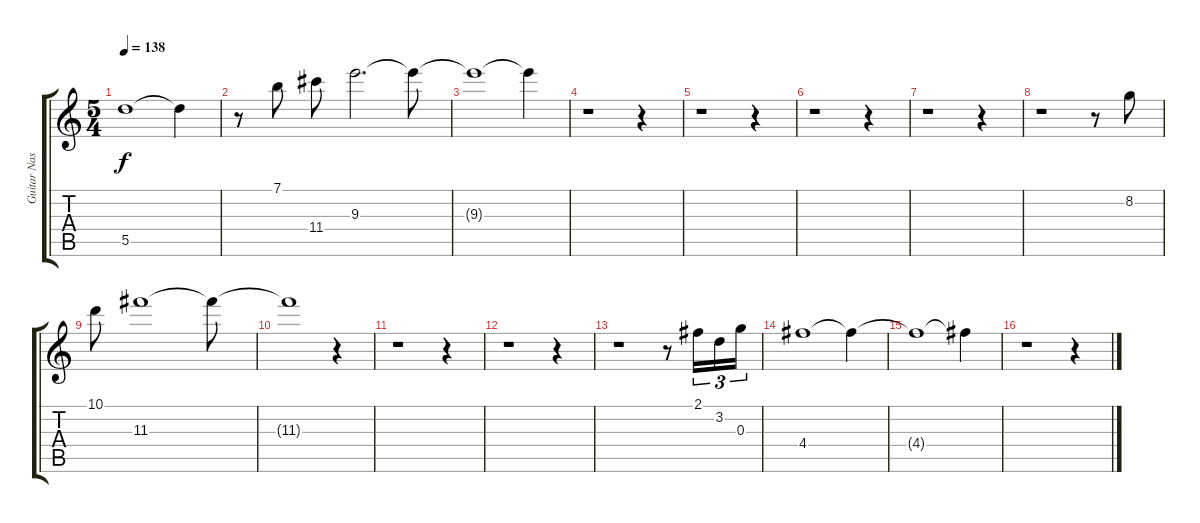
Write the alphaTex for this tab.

\track ("Guitar Nashville 2" "Guitar Nas") {instrument electricguitarclean}
\staff {score tabs}
\tuning (E4 B3 G4 D4 A3 E3) {hide}
\ts (5 4)
\tempo 138
\clef g2
\ks c
5.5{t}.1{dy f} 5.5{t}.4 |
r.8 7.1.8 11.4.8 9.3.2{d} 9.3{t}.8 |
9.3{t}.1 9.3{t}.4 |
r.1 r.4 |
r.1 r.4 |
r.1 r.4 |
r.1 r.4 |
r.1 r.8 8.2.8 |
10.1.8 11.3.1 11.3{t}.8 |
11.3{t}.1 r.4 |
r.1 r.4 |
r.1 r.4 |
r.1 r.8 2.1.16{tu (3 2)} 3.2.16{tu (3 2)} 0.3.16{tu (3 2)} |
4.4.1 4.4{t}.4 |
4.4{t}.1 4.4{t}.4 |
r.1 r.4
